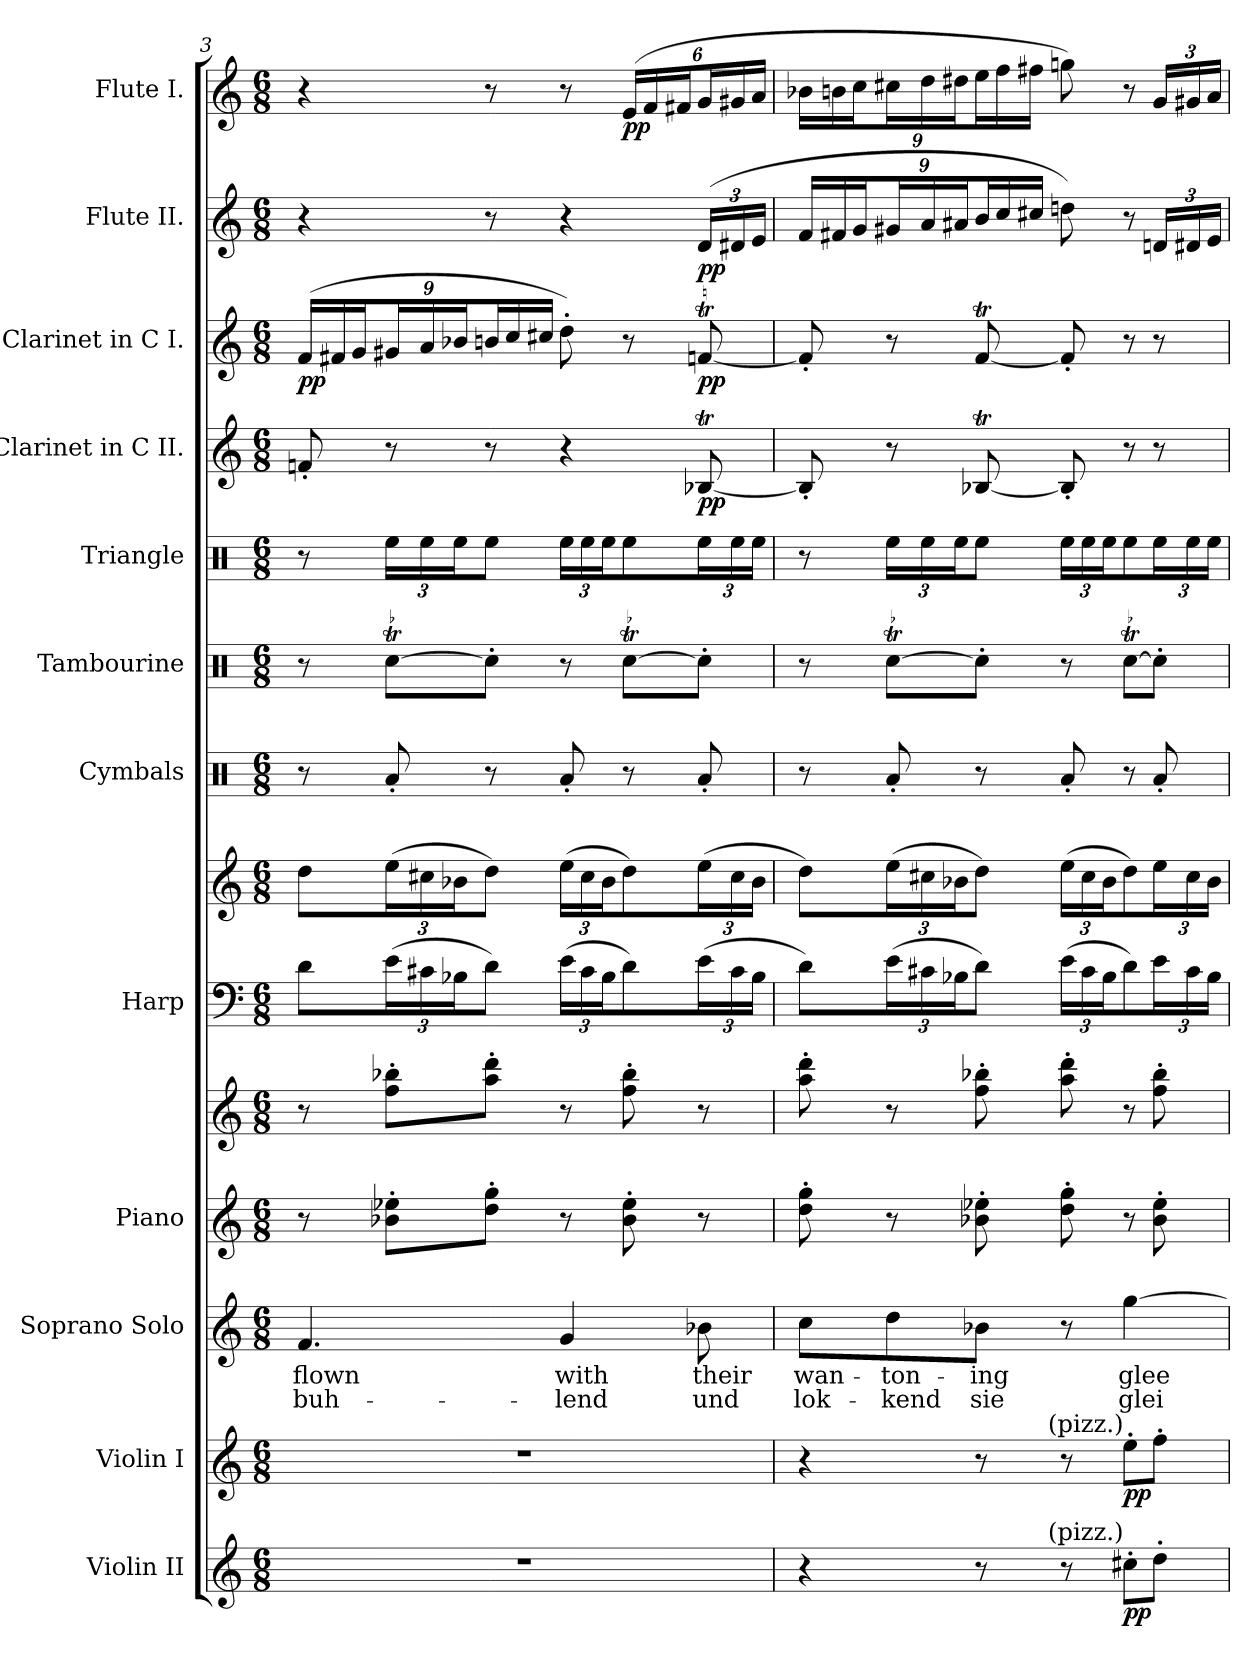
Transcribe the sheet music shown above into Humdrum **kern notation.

**kern	**dynam	**kern	**dynam	**kern	**text	**text	**kern	**kern	**kern	**kern	**kern	**kern	**kern	**kern	**dynam	**kern	**dynam	**kern	**dynam	**kern	**dynam
*part12	*part12	*part11	*part11	*part10	*part10	*part10	*part9	*part9	*part8	*part8	*part7	*part6	*part5	*part4	*part4	*part3	*part3	*part2	*part2	*part1	*part1
*staff14	*staff14	*staff13	*staff13	*staff12	*staff12	*staff12	*staff11	*staff10	*staff9	*staff8	*staff7	*staff6	*staff5	*staff4	*staff4	*staff3	*staff3	*staff2	*staff2	*staff1	*staff1
*I"Violin II	*	*I"Violin I	*	*I"Soprano Solo	*	*	*I"Piano	*	*I"Harp	*	*I"Cymbals	*I"Tambourine	*I"Triangle	*I"Clarinet in C II.	*	*I"Clarinet in C I.	*	*I"Flute II.	*	*I"Flute I.	*
*I'Vln. II	*	*I'Vln. I	*	*I'S.	*	*	*I'Pno.	*	*I'Hp.	*	*I'Cym.	*I'Tamb.	*I'Tri.	*I'Cl. II	*	*I'Cl. I	*	*I'Fl. II	*	*I'Fl. I	*
*clefG2	*	*clefG2	*	*clefG2	*	*	*clefG2	*clefG2	*clefF4	*clefG2	*clefX	*clefX	*clefX	*clefG2	*	*clefG2	*	*clefG2	*	*clefG2	*
*k[]	*	*k[]	*	*k[]	*	*	*k[]	*k[]	*k[]	*k[]	*k[]	*k[]	*k[]	*k[]	*	*k[]	*	*k[]	*	*k[]	*
*C:	*	*C:	*	*C:	*	*	*C:	*C:	*C:	*C:	*C:	*C:	*C:	*C:	*	*C:	*	*C:	*	*C:	*
*M6/8	*	*M6/8	*	*M6/8	*	*	*M6/8	*M6/8	*M6/8	*M6/8	*M6/8	*M6/8	*M6/8	*M6/8	*	*M6/8	*	*M6/8	*	*M6/8	*
=3	=3	=3	=3	=3	=3	=3	=3	=3	=3	=3	=3	=3	=3	=3	=3	=3	=3	=3	=3	=3	=3
4%3r	.	4%3r	.	4.f	flown	buh-	8r	8r	8dL	8ddL	8r	8r	8r	8fn'	.	(24fLL	pp	4r	.	4r	.
.	.	.	.	.	.	.	.	.	.	.	.	.	.	.	.	24f#X	.	.	.	.	.
.	.	.	.	.	.	.	.	.	.	.	.	.	.	.	.	24gJ	.	.	.	.	.
.	.	.	.	.	.	.	8b-X' 8ee-X'L	8ff' 8bb-X'L	(24eL	(24eeL	8Ra'/	[8RcctL	24ReeLL	8r	.	24g#XL	.	.	.	.	.
.	.	.	.	.	.	.	.	.	24c#X	24cc#X	.	.	24Ree	.	.	24a	.	.	.	.	.
.	.	.	.	.	.	.	.	.	24B-XJ	24b-XJ	.	.	24ReeJ	.	.	24b-XJ	.	.	.	.	.
.	.	.	.	.	.	.	8dd' 8gg'J	8aa' 8ddd'J	8dJ)	8ddJ)	8r	8Rcc'J]	8ReeJ	8r	.	24bnL	.	8r	.	8r	.
.	.	.	.	.	.	.	.	.	.	.	.	.	.	.	.	24cc	.	.	.	.	.
.	.	.	.	.	.	.	.	.	.	.	.	.	.	.	.	24cc#XJJ	.	.	.	.	.
.	.	.	.	4g	with	-lend	8r	8r	(24eLL	(24eeLL	8Ra'/	8r	24ReeLL	4r	.	8dd')	.	4r	.	8r	.
.	.	.	.	.	.	.	.	.	24c#	24cc#	.	.	24Ree	.	.	.	.	.	.	.	.
.	.	.	.	.	.	.	.	.	24B-J	24b-J	.	.	24ReeJ	.	.	.	.	.	.	.	.
.	.	.	.	.	.	.	8b-' 8ee-'	8ff' 8bb-'	8d)	8dd)	8r	[8RcctL	8Ree	.	.	8r	.	.	.	(24eLL	pp
.	.	.	.	.	.	.	.	.	.	.	.	.	.	.	.	.	.	.	.	24f	.
.	.	.	.	.	.	.	.	.	.	.	.	.	.	.	.	.	.	.	.	24f#XJ	.
.	.	.	.	8b-X	their	und	8r	8r	(24eL	(24eeL	8Ra'/	8Rcc'J]	24ReeL	[8B-XT	pp	[8fnT	pp	(24dLL	pp	24gL	.
.	.	.	.	.	.	.	.	.	24c#	24cc#	.	.	24Ree	.	.	.	.	24d#X	.	24g#X	.
.	.	.	.	.	.	.	.	.	24B-JJ	24b-JJ	.	.	24ReeJJ	.	.	.	.	24eJJ	.	24aJJ	.
=4	=4	=4	=4	=4	=4	=4	=4	=4	=4	=4	=4	=4	=4	=4	=4	=4	=4	=4	=4	=4	=4
4r	.	4r	.	8cc\L	wan-	lok-	8dd' 8gg'	8aa' 8ddd'	8dL)	8ddL)	8r	8r	8r	8B-']	.	8f']	.	24fLL	.	24b-XLL	.
.	.	.	.	.	.	.	.	.	.	.	.	.	.	.	.	.	.	24f#X	.	24bn	.
.	.	.	.	.	.	.	.	.	.	.	.	.	.	.	.	.	.	24gJ	.	24ccJ	.
.	.	.	.	8dd\	-ton-	-kend	8r	8r	(24eL	(24eeL	8Ra'/	[8RcctL	24ReeLL	8r	.	8r	.	24g#XL	.	24cc#XL	.
.	.	.	.	.	.	.	.	.	24c#X	24cc#X	.	.	24Ree	.	.	.	.	24a	.	24dd	.
.	.	.	.	.	.	.	.	.	24B-XJ	24b-XJ	.	.	24ReeJ	.	.	.	.	24a#XJ	.	24dd#XJ	.
8r	.	8r	.	8b-X\J	-ing	sie	8b-X' 8ee-X'	8ff' 8bb-X'	8dJ)	8ddJ)	8r	8Rcc'J]	8ReeJ	[8B-XT	.	[8fT	.	24bL	.	24eeL	.
.	.	.	.	.	.	.	.	.	.	.	.	.	.	.	.	.	.	24cc	.	24ff	.
.	.	.	.	.	.	.	.	.	.	.	.	.	.	.	.	.	.	24cc#XJJ	.	24ff#XJJ	.
8r	.	8r	.	8r	.	.	8dd' 8gg'	8aa' 8ddd'	(24eLL	(24eeLL	8Ra'/	8r	24ReeLL	8B-']	.	8f']	.	8ddn)	.	8ggn)	.
.	.	.	.	.	.	.	.	.	24c#	24cc#	.	.	24Ree	.	.	.	.	.	.	.	.
.	.	.	.	.	.	.	.	.	24B-J	24b-J	.	.	24ReeJ	.	.	.	.	.	.	.	.
!	!	!LO:TX:a:rj:t=(pizz.)	!	!	!	!	!	!	!	!	!	!	!	!	!	!	!	!	!	!	!
!LO:TX:a:rj:t=(pizz.)	!	!	!	!	!	!	!	!	!	!	!	!	!	!	!	!	!	!	!	!	!
8cc#X'L	pp	8ee'L	pp	[4gg	glee-	glei-	8r	8r	8d)	8dd)	8r	[8RcctL	8Ree	8r	.	8r	.	8r	.	8r	.
8dd'J	.	8ff'J	.	.	.	.	8b-' 8ee-'	8ff' 8bb-'	24eL	24eeL	8Ra'/	8Rcc'J]	24ReeL	8r	.	8r	.	24dnLL	.	24gLL	.
.	.	.	.	.	.	.	.	.	24c#	24cc#	.	.	24Ree	.	.	.	.	24d#X	.	24g#X	.
.	.	.	.	.	.	.	.	.	24B-JJ	24b-JJ	.	.	24ReeJJ	.	.	.	.	24eJJ	.	24aJJ	.
=	=	=	=	=	=	=	=	=	=	=	=	=	=	=	=	=	=	=	=	=	=
*-	*-	*-	*-	*-	*-	*-	*-	*-	*-	*-	*-	*-	*-	*-	*-	*-	*-	*-	*-	*-	*-
